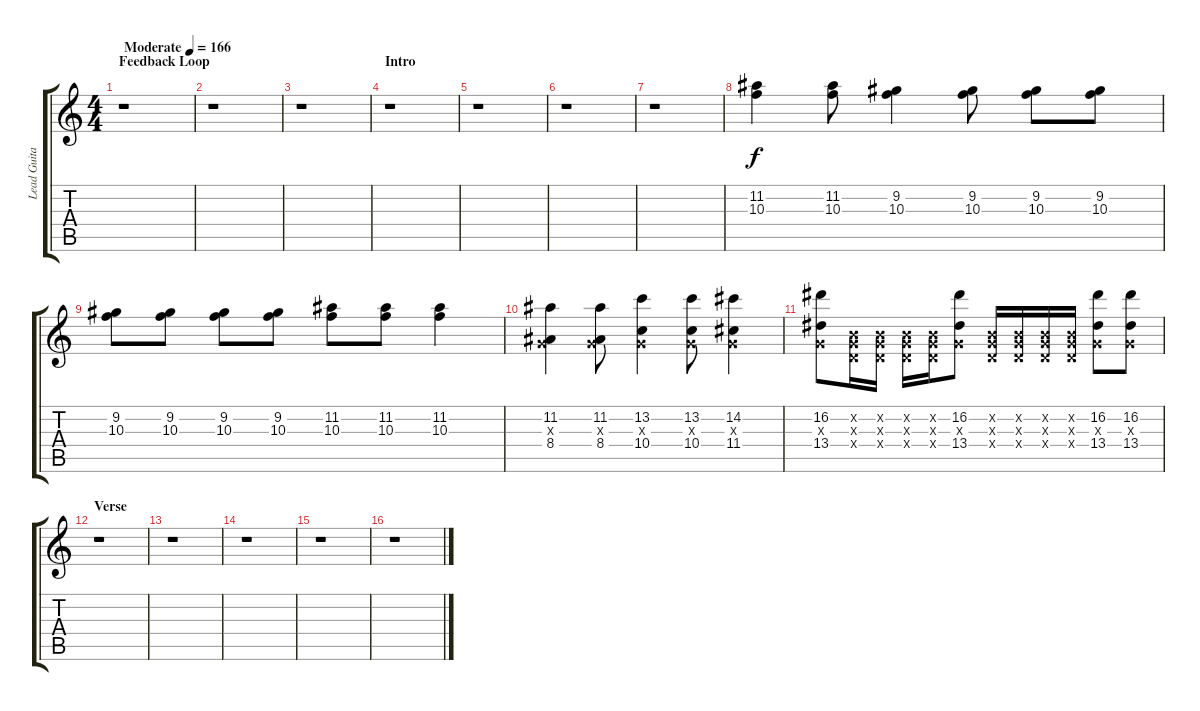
\track ("Lead Guitar" "Lead Guita") {instrument overdrivenguitar}
\staff {score tabs}
\tuning (E4 B3 G3 D3 A2 D2) {hide}
\ts (4 4)
\section ("" "Feedback Loop")
\tempo (166 "Moderate")
\clef g2
\ks c
r.1{dy f instrument overdrivenguitar} |
r.1 |
r.1 |
\section ("" "Intro")
r.1 |
r.1 |
r.1 |
r.1 |
(11.2 10.3).4 (11.2 10.3).8 (9.2 10.3).4 (9.2 10.3).8 (9.2 10.3).8 (9.2 10.3).8 |
(9.2 10.3).8 (9.2 10.3).8 (9.2 10.3).8 (9.2 10.3).8 (11.2 10.3).8 (11.2 10.3).8 (11.2 10.3).4 |
(11.2 0.3{x} 8.4).4 (11.2 0.3{x} 8.4).8 (13.2 0.3{x} 10.4).4 (13.2 0.3{x} 10.4).8 (14.2 0.3{x} 11.4).4 |
(16.2 0.3{x} 13.4).8 (0.2{x} 0.3{x} 0.4{x}).16 (0.2{x} 0.3{x} 0.4{x}).16 (0.2{x} 0.3{x} 0.4{x}).16 (0.2{x} 0.3{x} 0.4{x}).16 (16.2 0.3{x} 13.4).8 (0.2{x} 0.3{x} 0.4{x}).16 (0.2{x} 0.3{x} 0.4{x}).16 (0.2{x} 0.3{x} 0.4{x}).16 (0.2{x} 0.3{x} 0.4{x}).16 (16.2 0.3{x} 13.4).8 (16.2 0.3{x} 13.4).8 |
\section ("" "Verse")
r.1 |
r.1 |
r.1 |
r.1 |
r.1
